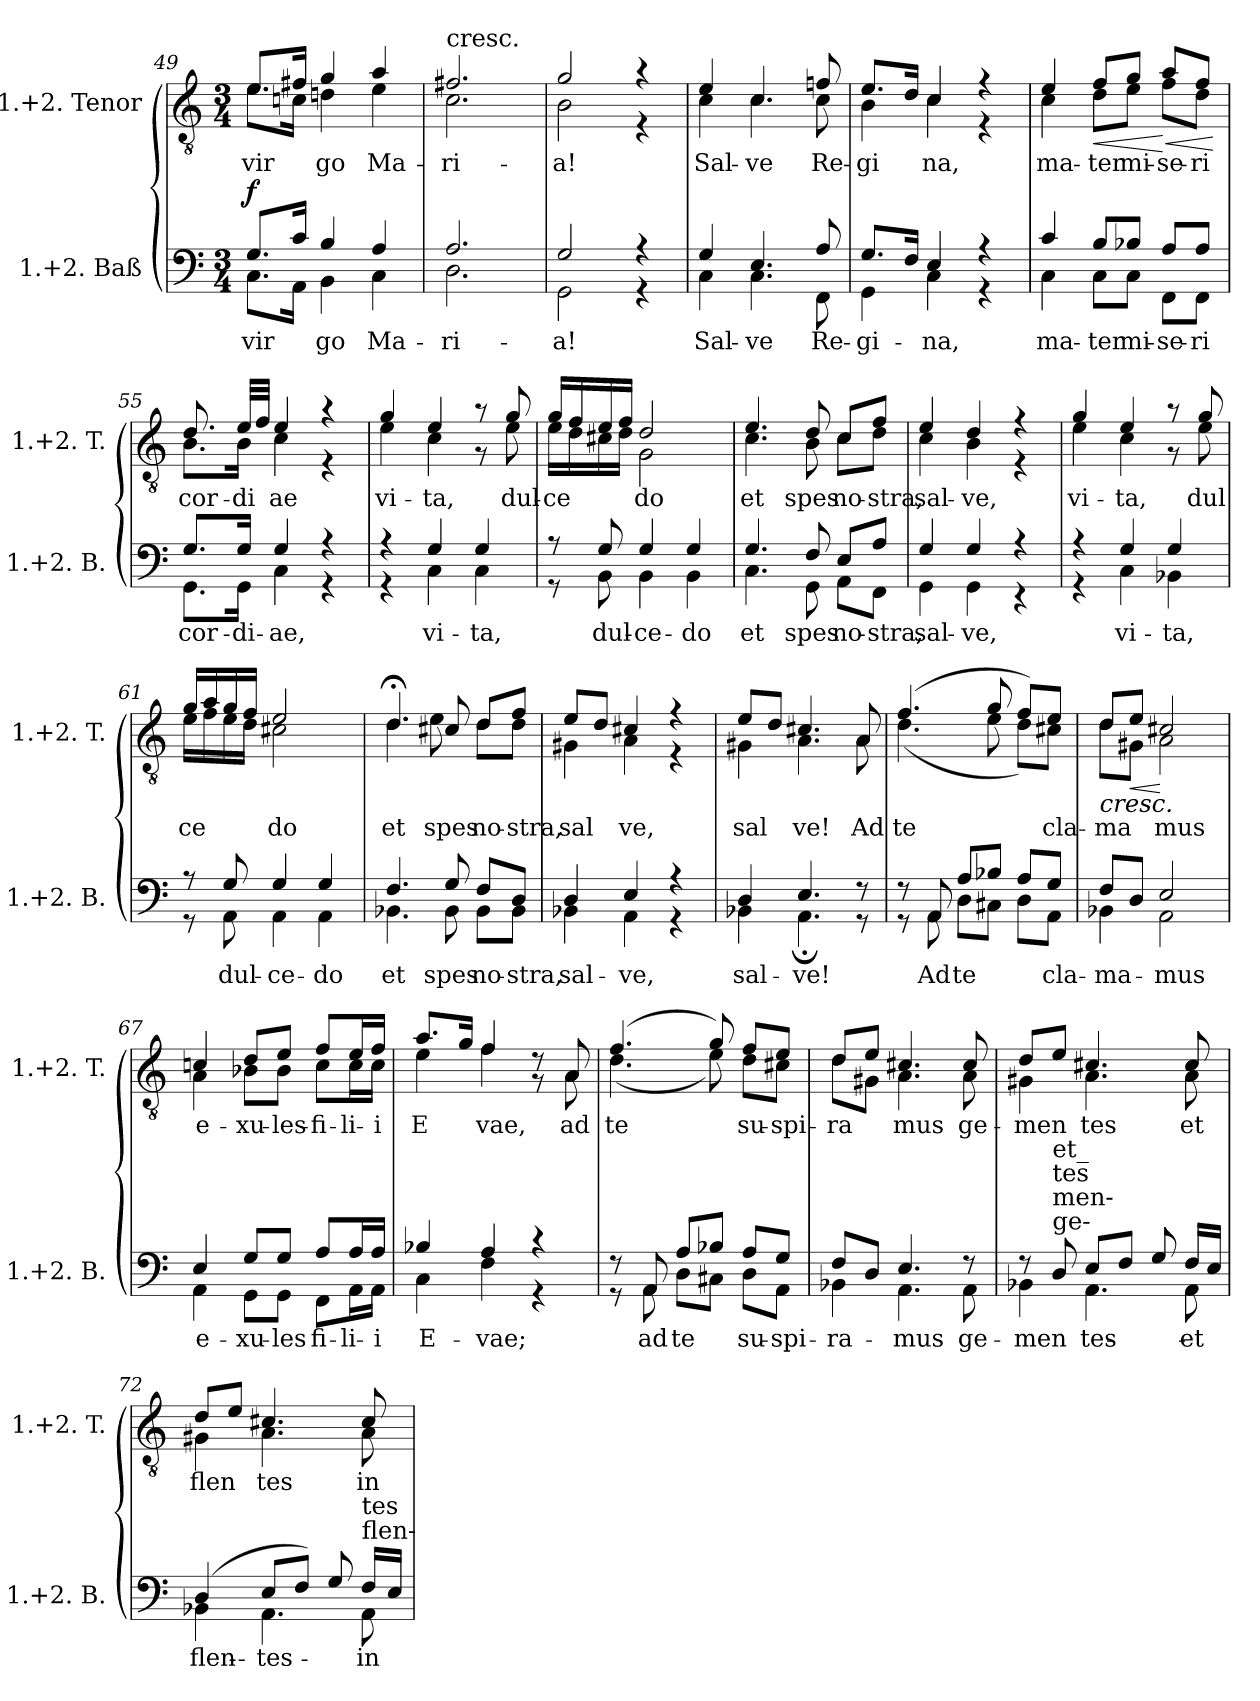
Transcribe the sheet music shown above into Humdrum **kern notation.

**kern	**text	**dynam	**kern	**text	**dynam
*part2	*part2	*part2	*part1	*part1	*part1
*staff2	*staff2	*staff2	*staff1	*staff1	*staff1
*I"1.+2. Baß	*	*	*I"1.+2. Tenor	*	*
*I'1.+2. B.	*	*	*I'1.+2. T.	*	*
*clefF4	*	*	*clefGv2	*	*
*k[]	*	*	*k[]	*	*
*M3/4	*	*	*M3/4	*	*
=49	=49	=49	=49	=49	=49
*^	*	*	*	*	*
!	!	!LO:LY:b	!LO:DY:b	!	!LO:LY:b	!
*	*	*	*	*^	*	*
8.G/L	8.C\L	vir­	f	8.e/L	8.e\L	vir­	.
16c/Jk	16AA\Jk	.	.	16f#X/Jk	16cn\Jk	.	.
!	!	!LO:LY:b	!	!	!	!LO:LY:b	!
4B/	4BB\	go	.	4g/	4dn\	go	.
!	!	!LO:LY:b	!	!	!	!LO:LY:b	!
4A/	4C\	Ma-	.	4a/	4e\	Ma-	.
=50	=50	=50	=50	=50	=50	=50	=50
!	!	!	!	!LO:TX:a:t=cresc.	!	!	!
!	!	!LO:LY:b	!	!	!	!LO:LY:b	!LO:DY:b
!	!	!	!	!	!	!	!LO:DY:n=1:b
2.A/	2.D\	-ri-	.	2.f#X/	2.c\	-ri-	pp f
=51	=51	=51	=51	=51	=51	=51	=51
!	!	!LO:LY:b	!	!	!	!LO:LY:b	!
2G/	2GG\	-a!	.	2g/	2B\	-a!	.
4r	4r	.	.	4r	4r	.	.
=52	=52	=52	=52	=52	=52	=52	=52
!	!	!LO:LY:b	!	!	!	!LO:LY:b	!
4G/	4C\	Sal-	.	4e/	4c\	Sal-	.
!	!	!LO:LY:b	!	!	!	!LO:LY:b	!
4.E/	4.C\	-ve	.	4.c/	4.c\	-ve	.
!	!	!LO:LY:b	!	!	!	!LO:LY:b	!
8A/	8FF\	Re-	.	8fn/	8c\	Re-	.
=53	=53	=53	=53	=53	=53	=53	=53
!	!	!LO:LY:b	!	!	!	!LO:LY:b	!
8.G/L	4GG\	-gi-	.	8.e/L	4B\	-gi­	.
16F/Jk	.	.	.	16d/Jk	.	.	.
!	!	!LO:LY:b	!	!	!	!LO:LY:b	!
4E/	4C\	-na,	.	4c/	4c\	na,	.
4r	4r	.	.	4r	4r	.	.
=54	=54	=54	=54	=54	=54	=54	=54
!	!	!LO:LY:b	!	!	!	!LO:LY:b	!
4c/	4C\	ma-	.	4e/	4c\	ma-	.
!	!	!LO:LY:b	!	!	!	!LO:LY:b	!LO:HP:b
8B/L	8C\L	-ter	.	8f/L	8d\L	-ter	<
!	!	!LO:LY:b	!	!	!	!LO:LY:b	!
8B-X/J	8C\J	mi-	.	8g/J	8e\J	mi-	.
!	!	!LO:LY:b	!	!	!	!LO:LY:b	!LO:HP:n=1:b
8A/L	8FF\L	-se-	.	8a/L	8f\L	-se-	[ <
!	!	!LO:LY:b	!	!	!	!LO:LY:b	!
8A/J	8FF\J	-ri­	.	8f/J	8d\J	-ri­	.
*v	*v	*	*	*	*	*	*
*	*	*	*v	*v	*	*
.	.	.	.	.	[
!!LO:LB:g=z
=55	=55	=55	=55	=55	=55
*^	*	*	*	*	*
!	!	!LO:LY:b	!	!	!LO:LY:b	!
*	*	*	*	*^	*	*
8.G/L	8.GG\L	­cor-	.	8.d/	8.B\L	­cor-	.
!	!	!LO:LY:b	!	!	!	!LO:LY:b	!
16G/Jk	16GG\Jk	-di-	.	32e/LLL	16B\Jk	-di­	.
.	.	.	.	32f/JJJ	.	.	.
!	!	!LO:LY:b	!	!	!	!LO:LY:b	!
4G/	4C\	-ae,	.	4e/	4c\	ae	.
4r	4r	.	.	4r	4r	.	.
=56	=56	=56	=56	=56	=56	=56	=56
!	!	!	!	!	!	!LO:LY:b	!
4r	4r	.	.	4g/	4e\	vi-	.
!	!	!LO:LY:b	!	!	!	!LO:LY:b	!
4G/	4C\	vi-	.	4e/	4c\	-ta,	.
!	!	!LO:LY:b	!	!	!	!	!
4G/	4C\	-ta,	.	8r	8r	.	.
!	!	!	!	!	!	!LO:LY:b	!
.	.	.	.	8g/	8e\	dul-	.
=57	=57	=57	=57	=57	=57	=57	=57
!	!	!	!	!	!	!LO:LY:b	!
8r	8r	.	.	16g/LL	16e\LL	-ce­	.
.	.	.	.	16f/	16d\	.	.
!	!	!LO:LY:b	!	!	!	!	!
8G/	8BB\	dul-	.	16e/	16c#X\	.	.
.	.	.	.	16f/JJ	16d\JJ	.	.
!	!	!LO:LY:b	!	!	!	!LO:LY:b	!
4G/	4BB\	-ce-	.	2d/	2G\	do	.
!	!	!LO:LY:b	!	!	!	!	!
4G/	4BB\	-do	.	.	.	.	.
=58	=58	=58	=58	=58	=58	=58	=58
!	!	!LO:LY:b	!	!	!	!LO:LY:b	!
4.G/	4.C\	et	.	4.e/	4.c\	et	.
!	!	!LO:LY:b	!	!	!	!LO:LY:b	!
8F/	8GG\	spes	.	8d/	8B\	spes	.
!	!	!LO:LY:b	!	!	!	!LO:LY:b	!
8E/L	8AA\L	no-	.	8c/L	8c\L	no-	.
!	!	!LO:LY:b	!	!	!	!LO:LY:b	!
8A/J	8FF\J	-stra,	.	8f/J	8d\J	-stra,	.
=59	=59	=59	=59	=59	=59	=59	=59
!	!	!LO:LY:b	!	!	!	!LO:LY:b	!
4G/	4GG\	sal-	.	4e/	4c\	sal-	.
!	!	!LO:LY:b	!	!	!	!LO:LY:b	!
4G/	4GG\	-ve,	.	4d/	4B\	-ve,	.
4r	4r	.	.	4r	4r	.	.
=60	=60	=60	=60	=60	=60	=60	=60
!	!	!	!	!	!	!LO:LY:b	!
4r	4r	.	.	4g/	4e\	vi-	.
!	!	!LO:LY:b	!	!	!	!LO:LY:b	!
4G/	4C\	vi-	.	4e/	4c\	-ta,	.
!	!	!LO:LY:b	!	!	!	!	!
4G/	4BB-X\	-ta,	.	8r	8r	.	.
!	!	!	!	!	!	!LO:LY:b	!
.	.	.	.	8g/	8e\	dul­	.
!!LO:PB:g=z	!!
=61	=61	=61	=61	=61	=61	=61	=61
!	!	!	!	!	!	!LO:LY:b	!
8r	8r	.	.	16g/LL	16e\LL	­ce­	.
.	.	.	.	16a/	16f\	.	.
!	!	!LO:LY:b	!	!	!	!	!
8G/	8AA\	dul-	.	16g/	16e\	.	.
.	.	.	.	16f/JJ	16d\JJ	.	.
!	!	!LO:LY:b	!	!	!	!LO:LY:b	!
4G/	4AA\	-ce-	.	2e/	2c#X\	do	.
!	!	!LO:LY:b	!	!	!	!	!
4G/	4AA\	-do	.	.	.	.	.
=62	=62	=62	=62	=62	=62	=62	=62
!	!	!LO:LY:b	!	!	!	!LO:LY:b	!LO:DY:b
!	!	!	!	!	!	!	!LO:DY:n=1:b
!	!	!	!	!	!	!	!LO:DY:n=2:b
4.F/	4.BB-X\	et	.	4.d;</	4.d\	et	f pp f
!	!	!LO:LY:b	!	!	!	!LO:LY:b	!
8G/	8BB-\	spes	.	8c#X/	8e\	spes	.
!	!	!LO:LY:b	!	!	!	!LO:LY:b	!
8F/L	8BB-\L	no-	.	8d/L	8d\L	no-	.
!	!	!LO:LY:b	!	!	!	!LO:LY:b	!
8D/J	8BB-\J	-stra,	.	8f/J	8d\J	-stra,	.
=63	=63	=63	=63	=63	=63	=63	=63
!	!	!LO:LY:b	!	!	!	!LO:LY:b	!
4D/	4BB-X\	sal-	.	8e/L	4G#X\	sal­	.
.	.	.	.	8d/J	.	.	.
!	!	!LO:LY:b	!	!	!	!LO:LY:b	!
4E/	4AA\	-ve,	.	4c#X/	4A\	ve,	.
4r	4r	.	.	4r	4r	.	.
=64	=64	=64	=64	=64	=64	=64	=64
!	!	!LO:LY:b	!	!	!	!LO:LY:b	!
4D/	4BB-X\	sal-	.	8e/L	4G#X\	sal­	.
.	.	.	.	8d/J	.	.	.
!	!	!LO:LY:b	!	!	!	!LO:LY:b	!
4.E/	4.AA;\	-ve!	.	4.c#X/	4.A\	ve!	.
!	!	!	!	!	!	!LO:LY:b	!
8r	8r	.	.	8A/	8A\	Ad	.
=65	=65	=65	=65	=65	=65	=65	=65
!	!	!	!	!	!	!LO:LY:b	!
8r	8r	.	.	(>4.f/	(<4.d\	te	.
!	!	!LO:LY:b	!	!	!	!	!
8AA/	8AA\	Ad	.	.	.	.	.
!	!	!LO:LY:b	!	!	!	!	!
8A/L	8D\L	te	.	.	.	.	.
8B-X/J	8C#X\J	.	.	8g/	8e\	.	.
8A/L	8D\L	.	.	8f/L)	8d\L)	.	.
!	!	!LO:LY:b	!	!	!	!LO:LY:b	!
8G/J	8AA\J	cla-	.	8e/J	8c#X\J	cla-	.
=66	=66	=66	=66	=66	=66	=66	=66
!	!	!LO:LY:b	!	!	!	!LO:LY:b	!LO:HP:b
8F/L	4BB-X\	-ma-	.	8d/L	8d\L	-ma­	<
!	!	!	!	!	!	!	!LO:HP:b
8D/J	.	.	.	8e/J	8G#X\J	.	<
!	!	!LO:LY:b	!	!	!	!LO:LY:b	!
2E/	2AA\	-mus	.	2c#X/	2A\	mus	[ [
!!LO:LB:g=z	!!
=67	=67	=67	=67	=67	=67	=67	=67
!	!	!LO:LY:b	!	!	!	!LO:LY:b	!
4E/	4AA\	e-	.	4cn/	4A\	e-	.
!	!	!LO:LY:b	!	!	!	!LO:LY:b	!
8G/L	8GG\L	-xu-	.	8d/L	8B-X\L	-xu-	.
!	!	!LO:LY:b	!	!	!	!LO:LY:b	!
8G/J	8GG\J	-les	.	8e/J	8B-\J	-les-	.
!	!	!LO:LY:b	!	!	!	!LO:LY:b	!
8A/L	8FF\L	fi-	.	8f/L	8c\L	-fi-	.
!	!	!LO:LY:b	!	!	!	!LO:LY:b	!
16A/L	16AA\L	-li-	.	16e/L	16c\L	-li-	.
!	!	!LO:LY:b	!	!	!	!LO:LY:b	!
16A/JJ	16AA\JJ	-i	.	16f/JJ	16c\JJ	-i	.
=68	=68	=68	=68	=68	=68	=68	=68
!	!	!LO:LY:b	!	!	!	!LO:LY:b	!
4B-X/	4C\	E-	.	8.a/L	4e\	E­	.
.	.	.	.	16g/Jk	.	.	.
!	!	!LO:LY:b	!	!	!	!LO:LY:b	!
4A/	4F\	-vae;	.	4f/	4f\	vae,	.
4r	4r	.	.	8r	8r	.	.
!	!	!	!	!	!	!LO:LY:b	!LO:DY:b
!	!	!	!	!	!	!	!LO:DY:n=1:b
.	.	.	.	8A/	8A\	ad	p f
=69	=69	=69	=69	=69	=69	=69	=69
!	!	!	!	!	!	!LO:LY:b	!
8r	8r	.	.	(>4.f/	(<4.d\	te	.
!	!	!LO:LY:b	!	!	!	!	!
8AA/	8AA\	ad	.	.	.	.	.
!	!	!LO:LY:b	!	!	!	!	!
8A/L	8D\L	te	.	.	.	.	.
8B-X/J	8C#X\J	.	.	8g/)	8e\)	.	.
!	!	!LO:LY:b	!	!	!	!LO:LY:b	!
8A/L	8D\L	su-	.	8f/L	8d\L	su-	.
!	!	!LO:LY:b	!	!	!	!LO:LY:b	!
8G/J	8AA\J	-spi-	.	8e/J	8c#X\J	-spi-	.
=70	=70	=70	=70	=70	=70	=70	=70
!	!	!LO:LY:b	!	!	!	!LO:LY:b	!
8F/L	4BB-X\	-ra-	.	8d/L	8d\L	-ra­	.
8D/J	.	.	.	8e/J	8G#X\J	.	.
!	!	!LO:LY:b	!	!	!	!LO:LY:b	!
4.E/	4.AA\	-mus	.	4.c#X/	4.A\	mus	.
!	!	!LO:LY:b	!	!	!	!LO:LY:b	!
8r	8AA\	ge-	.	8c#/	8A\	ge-	.
=71	=71	=71	=71	=71	=71	=71	=71
!	!	!LO:LY:b	!	!	!	!LO:LY:b	!
8r	4BB-X\	-men-	.	8d/L	4G#X\	-men­	.
!LO:TX:a:t=ge-	!	!	!	!	!	!	!
!LO:TX:a:t=men-	!	!	!	!	!	!	!
!LO:TX:a:t=tes	!	!	!	!	!	!	!
!LO:TX:a:t=et_	!	!	!	!	!	!	!
8D/	.	.	.	8e/J	.	.	.
!	!	!LO:LY:b	!	!	!	!LO:LY:b	!
8E/L	4.AA\	-tes	.	4.c#X/	4.A\	tes	.
8F/J	.	.	.	.	.	.	.
8G/	.	.	.	.	.	.	.
!	!	!LO:LY:b	!	!	!	!LO:LY:b	!
16F/LL	8AA\	et	.	8c#/	8A\	et	.
16E/JJ	.	.	.	.	.	.	.
!!LO:LB:g=z	!!
=72	=72	=72	=72	=72	=72	=72	=72
!	!	!LO:LY:b	!	!	!	!LO:LY:b	!
(>4D/	4BB-X\	flen-	.	8d/L	4G#X\	flen­	.
.	.	.	.	8e/J	.	.	.
!	!	!LO:LY:b	!	!	!	!LO:LY:b	!
8E/L	4.AA\	-tes	.	4.c#X/	4.A\	tes	.
8F/J)	.	.	.	.	.	.	.
8G/	.	.	.	.	.	.	.
!LO:TX:a:t=flen-	!	!	!	!	!	!	!
!LO:TX:a:t=tes	!	!	!	!	!	!	!
!	!	!LO:LY:b	!	!	!	!LO:LY:b	!
16F/LL	8AA\	in	.	8c#/	8A\	in	.
16E/JJ	.	.	.	.	.	.	.
*v	*v	*	*	*	*	*	*
*	*	*	*v	*v	*	*
=	=	=	=	=	=
*-	*-	*-	*-	*-	*-
